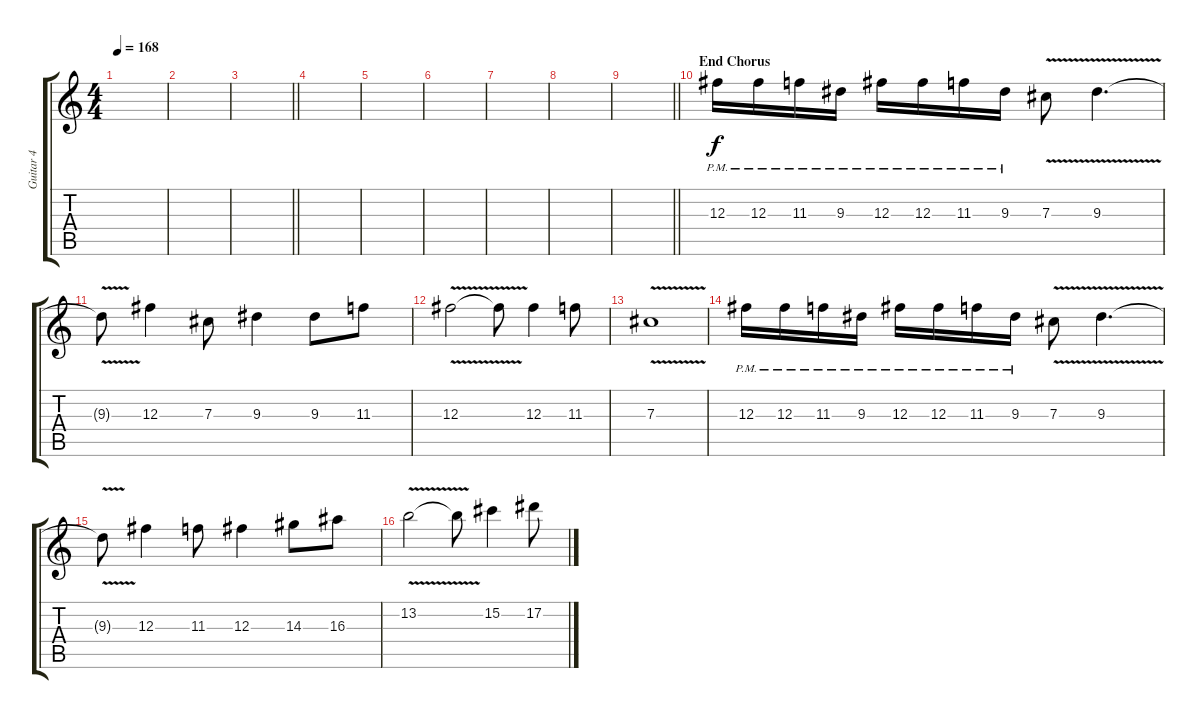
\track ("Guitar 4" "Guitar 4") {instrument distortionguitar}
\staff {score tabs}
\tuning (Eb4 Bb3 Gb3 Db3 Ab2 Eb2) {hide}
\ts (4 4)
\tempo 168
\clef g2
\ks c
|
|
\barLineRight lightlight
|
|
|
|
|
|
\barLineRight lightlight
|
\section ("" "End Chorus")
12.3{pm}.16 12.3{pm}.16 11.3{pm}.16 9.3{pm}.16 12.3{pm}.16 12.3{pm}.16 11.3{pm}.16 9.3{pm}.16 7.3{v}.8 9.3{v}.4{d} |
9.3{t}.8 12.3.4 7.3.8 9.3.4 9.3.8 11.3.8 |
12.3{v}.2 12.3{t}.8 12.3.4 11.3.8 |
7.3{v}.1 |
12.3{pm}.16 12.3{pm}.16 11.3{pm}.16 9.3{pm}.16 12.3{pm}.16 12.3{pm}.16 11.3{pm}.16 9.3{pm}.16 7.3{v}.8 9.3{v}.4{d} |
9.3{t}.8 12.3.4 11.3.8 12.3.4 14.3.8 16.3.8 |
13.2{v}.2 13.2{t}.8 15.2.4 17.2.8
